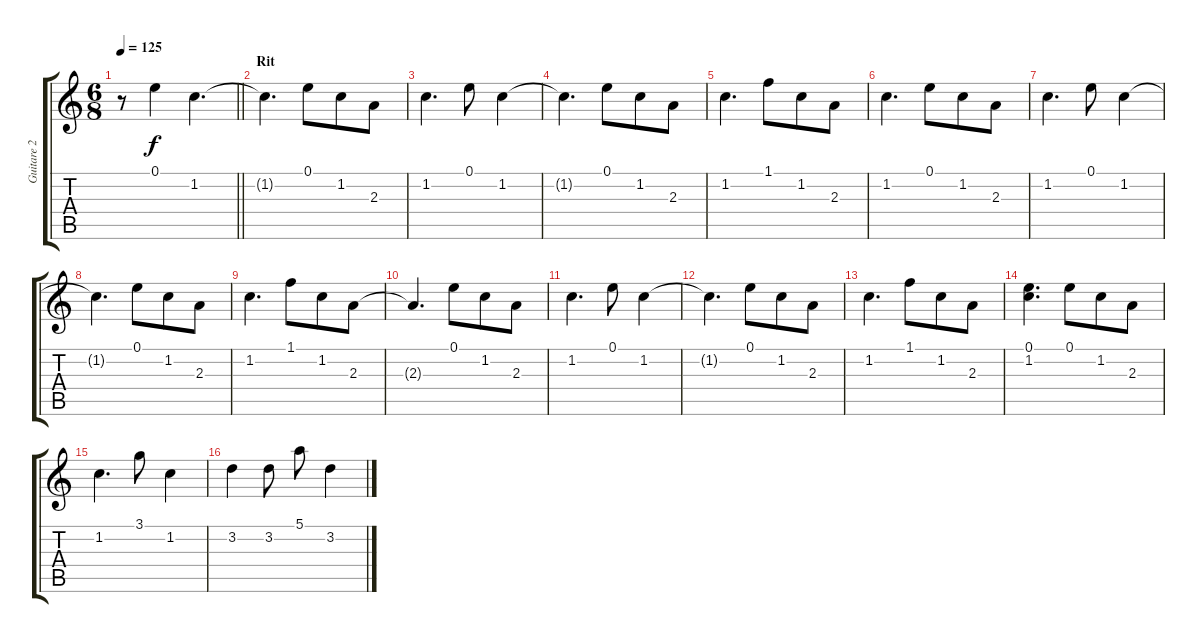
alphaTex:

\track ("Guitare 2" "Guitare 2") {instrument electricguitarclean}
\staff {score tabs}
\tuning (E4 B3 G3 D3 A2 E2) {hide}
\ts (6 8)
\tempo 125
\clef g2
\barLineRight lightlight
\ks c
r.8{dy f} 0.1.4 1.2.4{d} |
\section ("" "Rit")
1.2{t}.4{d} 0.1.8 1.2.8 2.3.8 |
1.2.4{d} 0.1.8 1.2.4 |
1.2{t}.4{d} 0.1.8 1.2.8 2.3.8 |
1.2.4{d} 1.1.8 1.2.8 2.3.8 |
1.2.4{d} 0.1.8 1.2.8 2.3.8 |
1.2.4{d} 0.1.8 1.2.4 |
1.2{t}.4{d} 0.1.8 1.2.8 2.3.8 |
1.2.4{d} 1.1.8 1.2.8 2.3.8 |
2.3{t}.4{d} 0.1.8 1.2.8 2.3.8 |
1.2.4{d} 0.1.8 1.2.4 |
1.2{t}.4{d} 0.1.8 1.2.8 2.3.8 |
1.2.4{d} 1.1.8 1.2.8 2.3.8 |
(0.1 1.2).4{d} 0.1.8 1.2.8 2.3.8 |
1.2.4{d} 3.1.8 1.2.4 |
3.2.4 3.2.8 5.1.8 3.2.4
